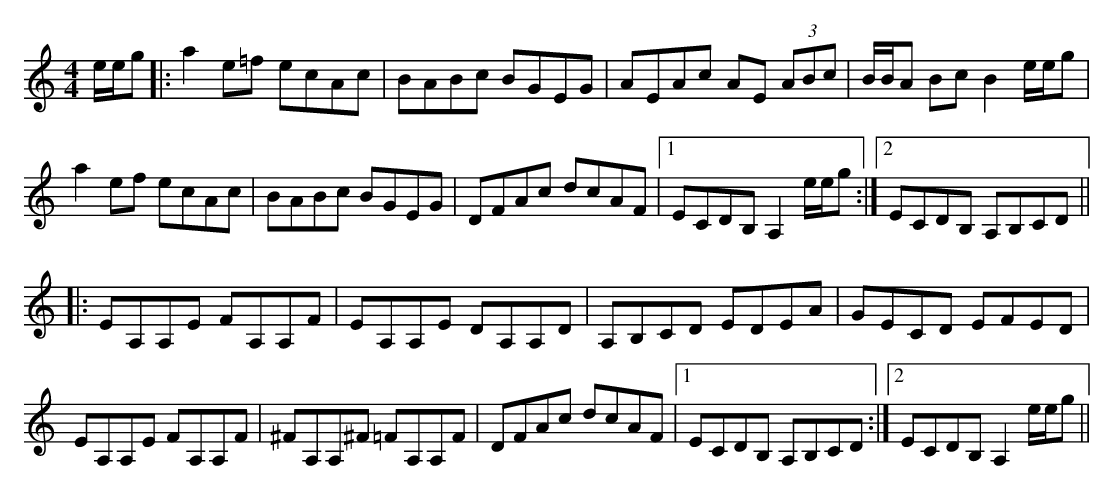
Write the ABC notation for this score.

X:1
M:4/4
K:Amin
e/e/g|:a2 e=f ecAc|BABc BGEG|AEAc AE (3ABc|B/B/A Bc B2 e/e/g|
a2 ef ecAc|BABc BGEG|DFAc dcAF|1 ECDB, A,2 e/e/g:|2 ECDB, A,B,CD||
|:EA,A,E FA,A,F|EA,A,E DA,A,D|A,B,CD EDEA|GECD EFED|
EA,A,E FA,A,F|^FA,A,^F =FA,A,F|DFAc dcAF|1 ECDB, A,B,CD:|2 ECDB, A,2 e/e/g||
